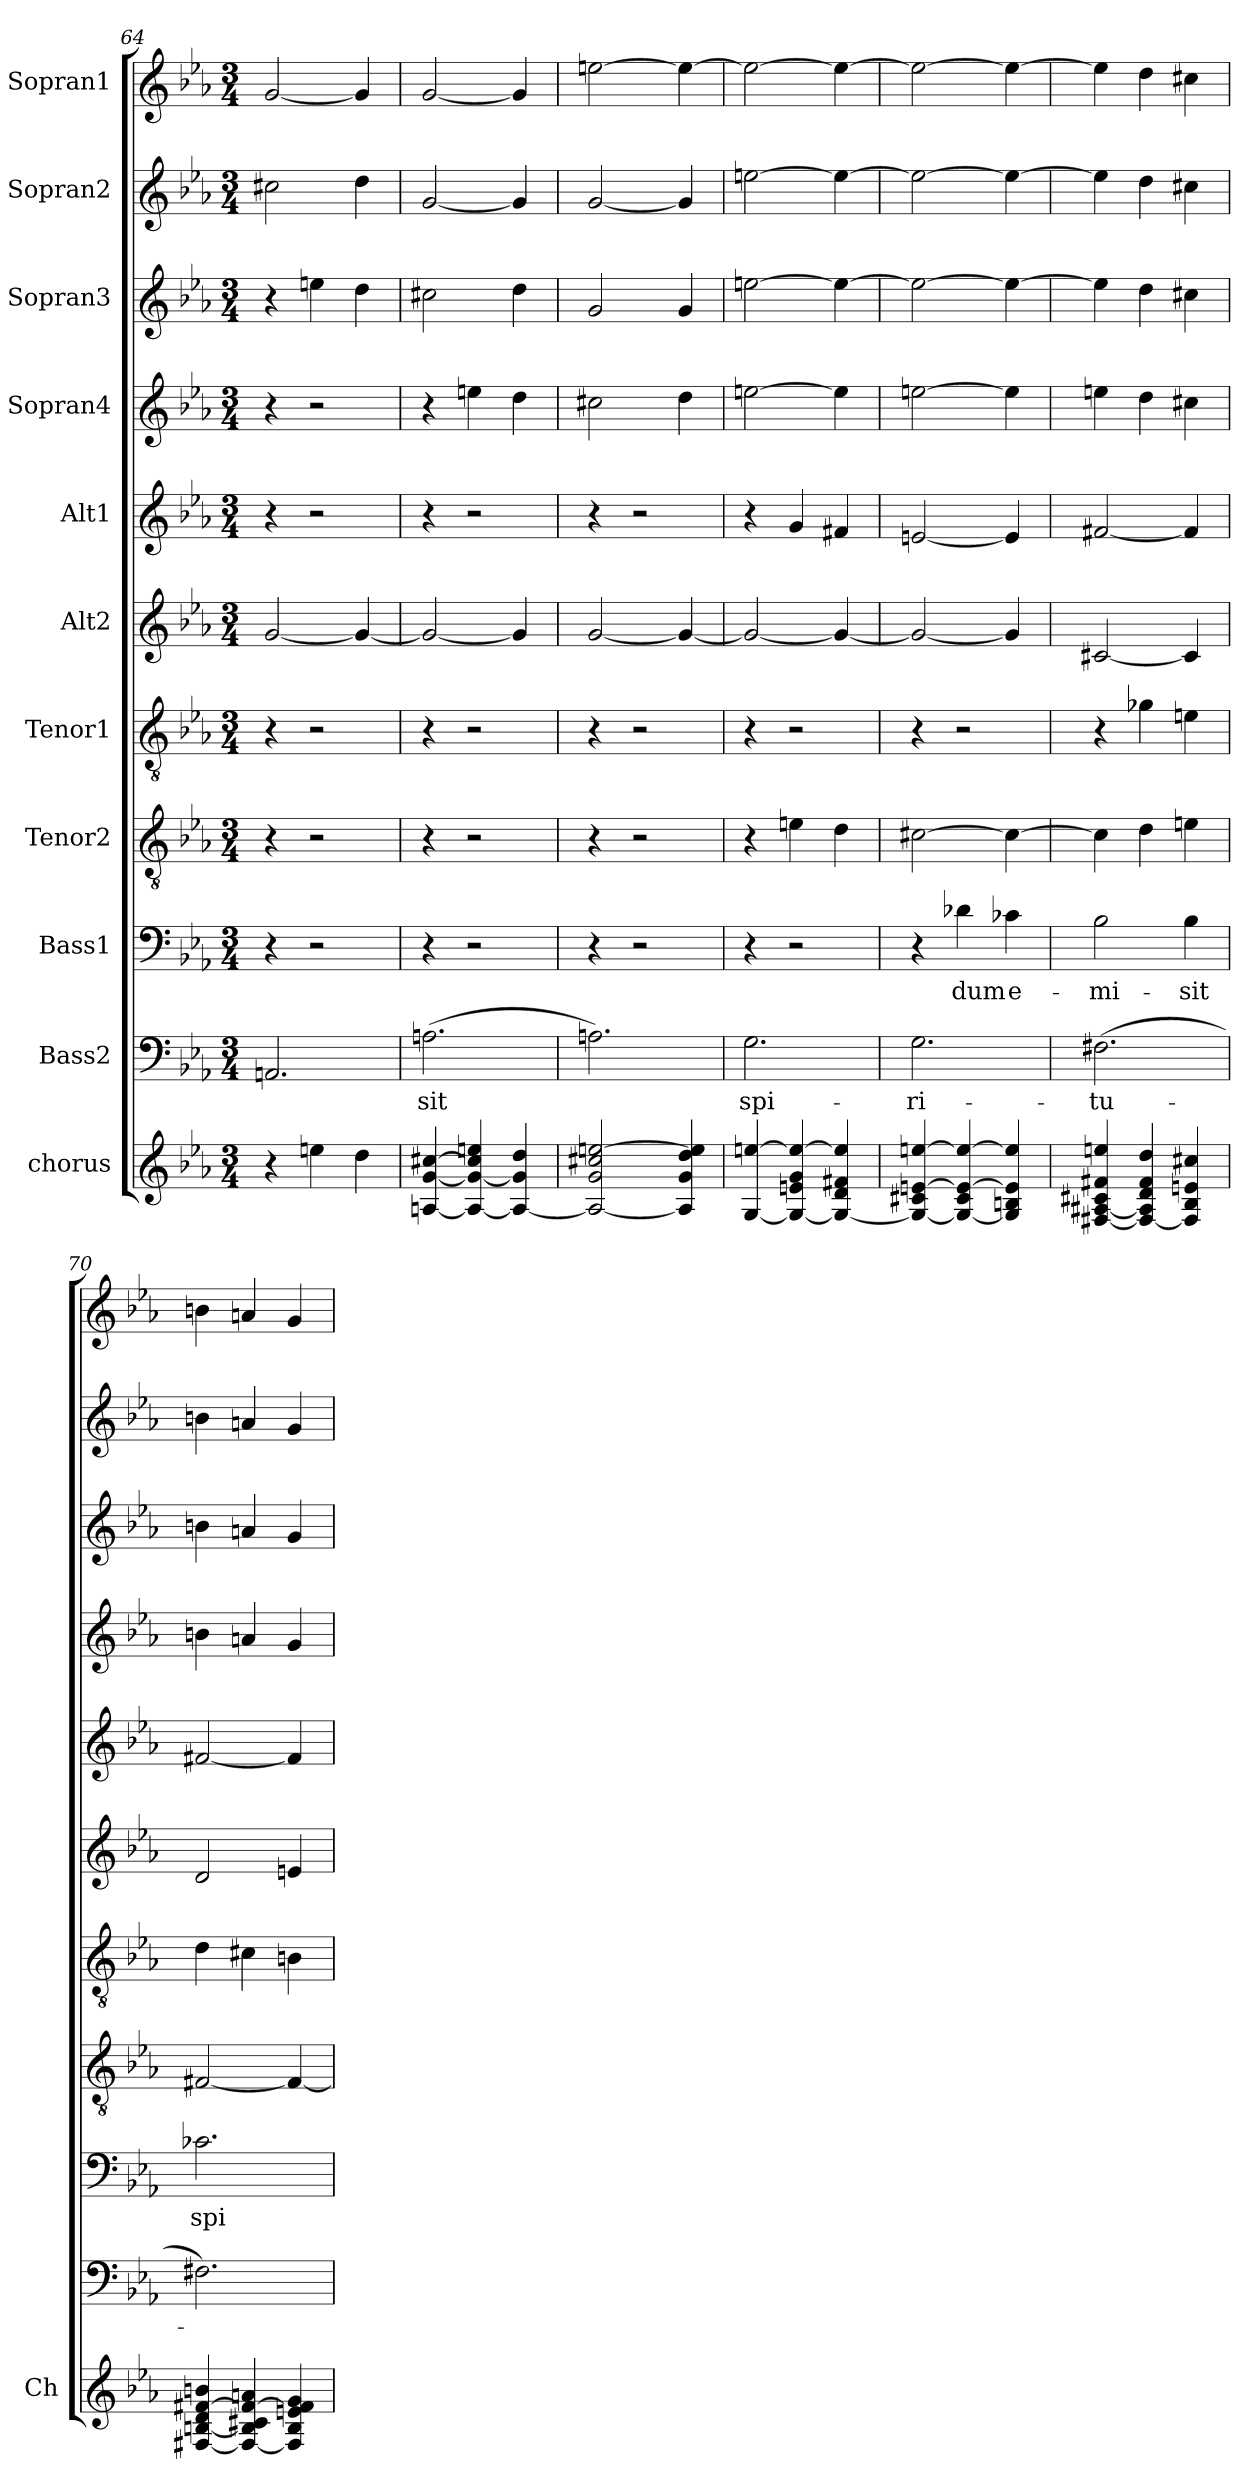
**kern	**kern	**text	**kern	**text	**kern	**kern	**kern	**kern	**kern	**kern	**kern	**kern
*part11	*part10	*part10	*part9	*part9	*part8	*part7	*part6	*part5	*part4	*part3	*part2	*part1
*staff11	*staff10	*staff10	*staff9	*staff9	*staff8	*staff7	*staff6	*staff5	*staff4	*staff3	*staff2	*staff1
*I"chorus	*I"Bass2	*	*I"Bass1	*	*I"Tenor2	*I"Tenor1	*I"Alt2	*I"Alt1	*I"Sopran4	*I"Sopran3	*I"Sopran2	*I"Sopran1
*I'Ch	*	*	*	*	*	*	*	*	*	*	*	*
*clefG2	*clefF4	*	*clefF4	*	*clefGv2	*clefGv2	*clefG2	*clefG2	*clefG2	*clefG2	*clefG2	*clefG2
*k[b-e-a-]	*k[b-e-a-]	*	*k[b-e-a-]	*	*k[b-e-a-]	*k[b-e-a-]	*k[b-e-a-]	*k[b-e-a-]	*k[b-e-a-]	*k[b-e-a-]	*k[b-e-a-]	*k[b-e-a-]
*E-:	*E-:	*	*E-:	*	*E-:	*E-:	*E-:	*E-:	*E-:	*E-:	*E-:	*E-:
*M3/4	*M3/4	*	*M3/4	*	*M3/4	*M3/4	*M3/4	*M3/4	*M3/4	*M3/4	*M3/4	*M3/4
=64	=64	=64	=64	=64	=64	=64	=64	=64	=64	=64	=64	=64
4r	2.AAn/	.	4r	.	4r	4r	[2g/	4r	4r	4r	2cc#X\	[2g/
4een\	.	.	2r	.	2r	2r	.	2r	2r	4een\	.	.
4dd\	.	.	.	.	.	.	4g/_	.	.	4dd\	4dd\	4g/]
!!LO:PB:g=z
=65	=65	=65	=65	=65	=65	=65	=65	=65	=65	=65	=65	=65
[4An/ [4g/ [4cc#X/	(2.An\	-sit	4r	.	4r	4r	2g/_	4r	4r	2cc#X\	[2g/	[2g/
4A/_ 4g/_ 4cc#/] 4een/	.	.	2r	.	2r	2r	.	2r	4een\	.	.	.
4A/_ 4g/] 4dd/	.	.	.	.	.	.	4g/]	.	4dd\	4dd\	4g/]	4g/]
=66	=66	=66	=66	=66	=66	=66	=66	=66	=66	=66	=66	=66
2A/_ 2g/ 2cc#X/ [2een/	2.An\)	.	4r	.	4r	4r	[2g/	4r	2cc#X\	2g/	[2g/	[2een\
.	.	.	2r	.	2r	2r	.	2r	.	.	.	.
4A/] 4g/ 4dd/ 4ee/]	.	.	.	.	.	.	4g/_	.	4dd\	4g/	4g/]	4ee\_
=67	=67	=67	=67	=67	=67	=67	=67	=67	=67	=67	=67	=67
[4G/ [4een/	2.G\	spi-	4r	.	4r	4r	2g/_	4r	[2een\	[2een\	[2een\	2ee\_
4G/_ 4en/ 4g/ 4ee/_	.	.	2r	.	4en\	2r	.	4g/	.	.	.	.
4G/_ 4d/ 4f#X/ 4ee/]	.	.	.	.	4d\	.	4g/_	4f#X/	4ee\]	4ee\_	4ee\_	4ee\_
=68	=68	=68	=68	=68	=68	=68	=68	=68	=68	=68	=68	=68
4G/_ 4c#X/ [4en/ [4een/	2.G\	-ri-	4r	.	[2c#X\	4r	2g/_	[2en/	[2een\	2ee\_	2ee\_	2ee\_
4G/_ 4c#/ 4e/_ 4ee/_	.	.	4d-X\	dum	.	2r	.	.	.	.	.	.
4G/] 4Bn/ 4e/] 4ee/]	.	.	4c-X\	e-	4c#\_	.	4g/]	4e/]	4ee\]	4ee\_	4ee\_	4ee\_
=69	=69	=69	=69	=69	=69	=69	=69	=69	=69	=69	=69	=69
[4F#X/ [4A#X/ 4c#X/ 4f#X/ 4een/	(2.F#X\	-tu-	2B-\	-mi-	4c#\]	4r	[2c#X/	[2f#X/	4een\	4ee\]	4ee\]	4ee\]
4F#/_ 4A#/] 4d/ 4f#/ 4dd/	.	.	.	.	4d\	4g-X\	.	.	4dd\	4dd\	4dd\	4dd\
4F#/] 4B-/ 4en/ 4cc#X/	.	.	4B-\	-sit	4en\	4en\	4c#/]	4f#/]	4cc#X\	4cc#X\	4cc#X\	4cc#X\
=70	=70	=70	=70	=70	=70	=70	=70	=70	=70	=70	=70	=70
[4F#X/ [4Bn/ 4d/ [4f#X/ 4bn/	2.F#X\)	.	2.c-X\	spi-	[2F#X/	4d\	2d/	[2f#X/	4bn\	4bn\	4bn\	4bn\
4F#/_ 4B/] 4c#X/ 4f#/_ 4an/	.	.	.	.	.	4c#X\	.	.	4an/	4an/	4an/	4an/
4F#/] 4B/ 4en/ 4f#/] 4g/	.	.	.	.	4F#/_	4Bn\	4en/	4f#/]	4g/	4g/	4g/	4g/
=	=	=	=	=	=	=	=	=	=	=	=	=
*-	*-	*-	*-	*-	*-	*-	*-	*-	*-	*-	*-	*-
